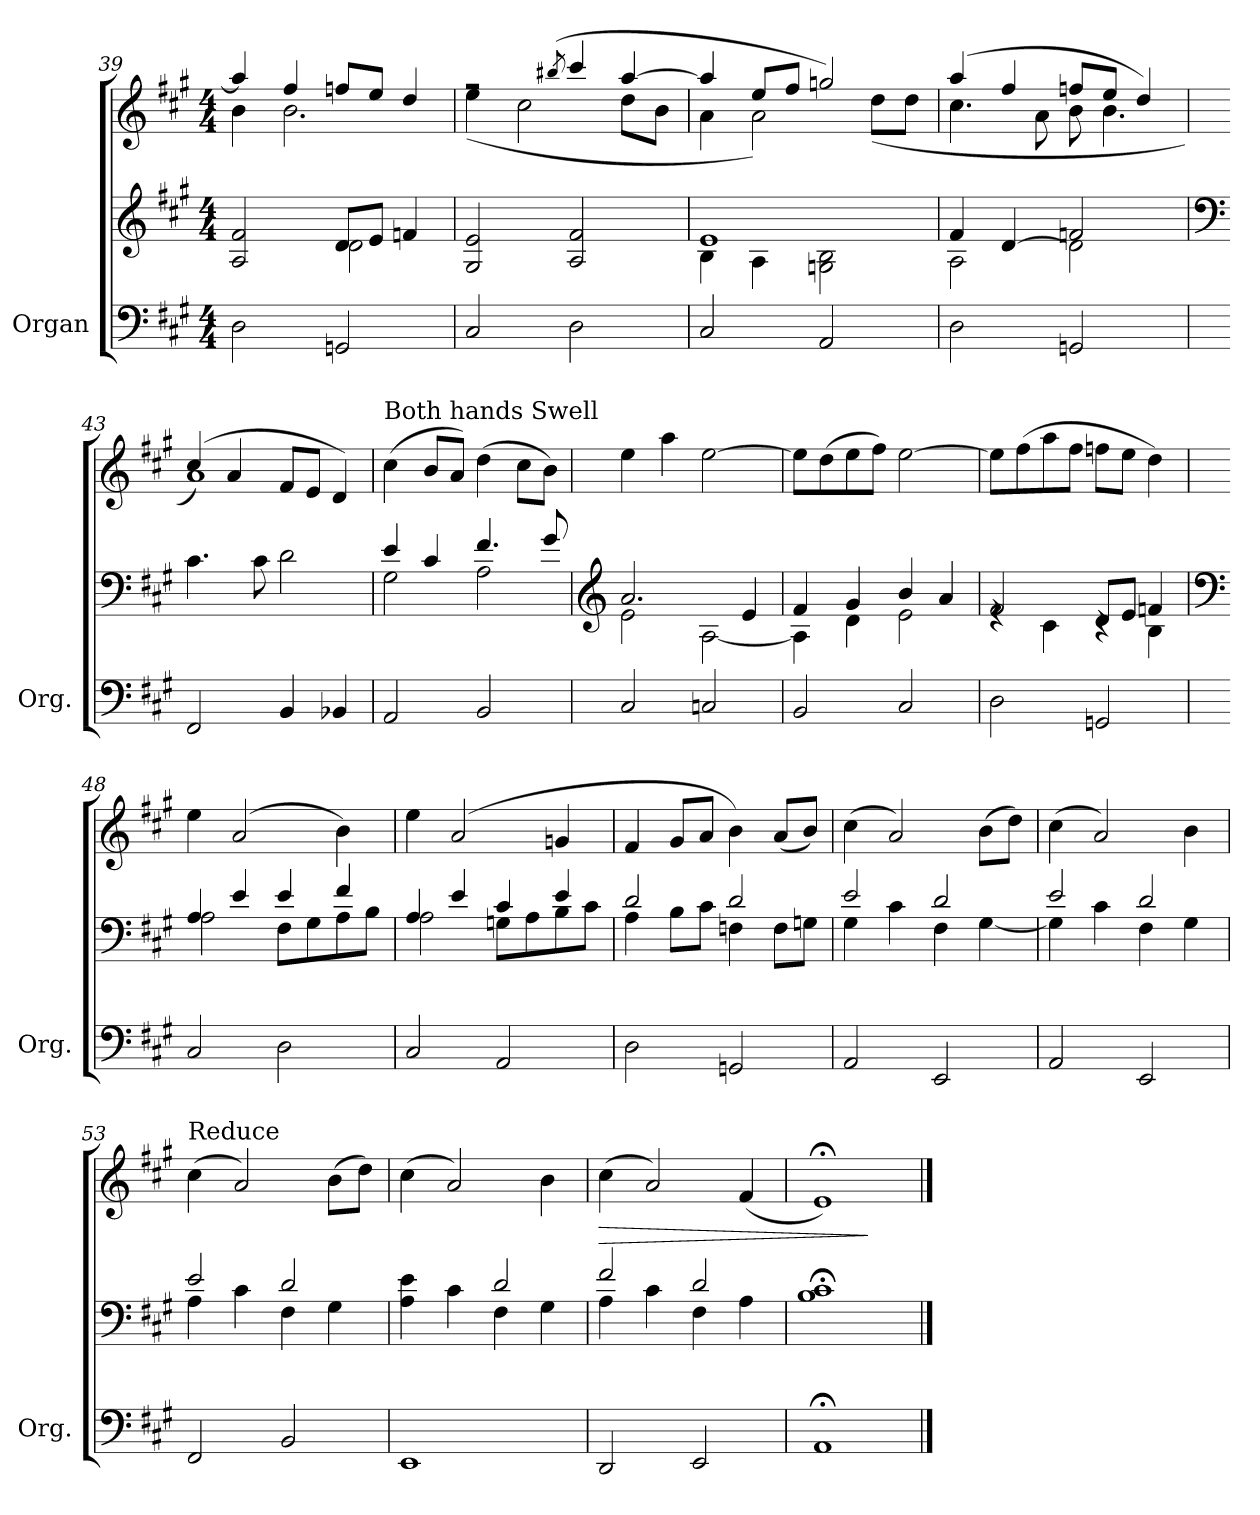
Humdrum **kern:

**kern	**kern	**kern	**dynam
*part1	*part1	*part1	*part1
*staff3	*staff2	*staff1	*staff1/2/3
*I"Organ	*	*	*
*I'Org.	*	*	*
*clefF4	*clefG2	*clefG2	*
*k[f#c#g#]	*k[f#c#g#]	*k[f#c#g#]	*
*M4/4	*M4/4	*M4/4	*
=39	=39	=39	=39
*	*^	*^	*
2D\	2A/ 2f#/	2ryy	4aa/]	4b\	.
.	.	.	4ff#/	2.b\	.
2GGn/	8d/L	2d\	8ffn/L	.	.
.	8e/J	.	8ee/J	.	.
.	4fn/	.	4dd/	.	.
*	*v	*v	*	*	*
=40	=40	=40	=40	=40
2C#/	2G#/ 2e/	2rff	(<4ee\	.
.	.	.	2cc#\	.
.	.	(>8qbb#X/	.	.
2D\	2A/ 2f#/	4ccc#/	.	.
.	.	[4aa/	8dd\L	.
.	.	.	8b\J	.
!!LO:LB:g=z	!!
=41	=41	=41	=41	=41
*	*^	*	*	*
2C#/	1e	4B\	4aa/]	4a\	.
.	.	4A\	8ee/L	2a\)	.
.	.	.	8ff#/J	.	.
2AA/	.	2Gn\ 2B\	2ggn/)	.	.
.	.	.	.	(<8dd\L	.
.	.	.	.	8dd\J	.
=42	=42	=42	=42	=42	=42
2D\	4f#/	2A\	(>4aa/	4.cc#\	.
.	[4d/	.	4ff#/	.	.
.	.	.	.	8a\	.
2GGn/	2d\]	2fn/	8ffn/L	8b\	.
.	.	.	8ee/J	4.b\	.
.	.	.	4dd/)	.	.
*	*v	*v	*	*	*
=43	=43	=43	=43	=43
*	*clefF4	*	*	*
2FF#/	4.c#\	(>4cc#/	1a)	.
.	.	4a/	.	.
.	8c#\	.	.	.
4BB/	2d\	8f#/L	.	.
.	.	8e/J	.	.
4BB-X/	.	4d/)	.	.
*	*	*v	*v	*
=44	=44	=44	=44
*	*^	*	*
!	!	!	!LO:TX:a:t=Both hands Swell	!
2AA/	4e/	2G#\	(>4cc#\	.
.	4c#/	.	8b/L	.
.	.	.	8a/J)	.
2BB/	4.f#/	2A\	(>4dd\	.
.	.	.	8cc#\L	.
.	8g#/	.	8b\J)	.
=45	=45	=45	=45	=45
*	*clefG2	*	*	*
2C#/	2.a/	2e\	4ee\	.
.	.	.	4aa\	.
2Cn/	.	[2A\	[2ee\	.
.	4e/	.	.	.
!!LO:LB:g=z
=46	=46	=46	=46	=46
2BB/	4f#/	4A\]	8ee\L]	.
.	.	.	(>8dd\	.
.	4g#/	4d\	8ee\	.
.	.	.	8ff#\J)	.
2C#/	4b/	2e\	[2ee\	.
.	4a/	.	.	.
=47	=47	=47	=47	=47
2D\	2f#/	4re	8ee\L]	.
.	.	.	(>8ff#\	.
.	.	4c#\	8aa\	.
.	.	.	8ff#\J	.
2GGn/	8d/L	4rc	8ffn\L	.
.	8e/J	.	8ee\J	.
.	4fn/	4B\	4dd\)	.
=48	=48	=48	=48	=48
*	*clefF4	*	*	*
2C#/	4A/	2A\	4ee\	.
.	4e/	.	(>2a/	.
2D\	4e/	8F#\L	.	.
.	.	8G#\	.	.
.	4f#/	8A\	4b\)	.
.	.	8B\J	.	.
=49	=49	=49	=49	=49
2C#/	4A/	2A\	4ee\	.
.	4e/	.	(>2a/	.
2AA/	4c#/	8Gn\L	.	.
.	.	8A\	.	.
.	4e/	8B\	4gn/	.
.	.	8c#\J	.	.
=50	=50	=50	=50	=50
2D\	2d/	4A\	4f#/	.
.	.	8B\L	8g#/L	.
.	.	8c#\J	8a/J	.
2GGn/	4Fn\	2d/	4b\)	.
.	8F\L	.	(<8a/L	.
.	8Gn\J	.	8b/J)	.
!!LO:LB:g=z
=51	=51	=51	=51	=51
2AA/	2e/	4G#\	(>4cc#\	.
.	.	4c#\	2a/)	.
2EE/	2d/	4F#\	.	.
.	.	[4G#\	(>8b\L	.
.	.	.	8dd\J)	.
=52	=52	=52	=52	=52
2AA/	2e/	4G#\]	(>4cc#\	.
.	.	4c#\	2a/)	.
2EE/	2d/	4F#\	.	.
.	.	4G#\	4b\	.
=53	=53	=53	=53	=53
!	!	!	!LO:TX:a:t=Reduce	!
2FF#/	2e/	4A\	(>4cc#\	.
.	.	4c#\	2a/)	.
2BB/	2d/	4F#\	.	.
.	.	4G#\	(>8b\L	.
.	.	.	8dd\J)	.
=54	=54	=54	=54	=54
1EE	4A\ 4e\	2ryy	(>4cc#\	.
.	4c#\	.	2a/)	.
.	4F#\	2d/	.	.
.	4G#\	.	4b\	.
=55	=55	=55	=55	=55
!	!	!	!	!LO:HP:b
2DD/	2f#/	4A\	(>4cc#\	>
.	.	4c#\	2a/)	.
2EE/	2d/	4F#\	.	.
.	.	4A\	(<4f#/	.
*	*v	*v	*	*
=56	=56	=56	=56
1AA;<	1B;< 1c#;<	1e;<)	.
.	.	.	]
==	==	==	==
*-	*-	*-	*-
